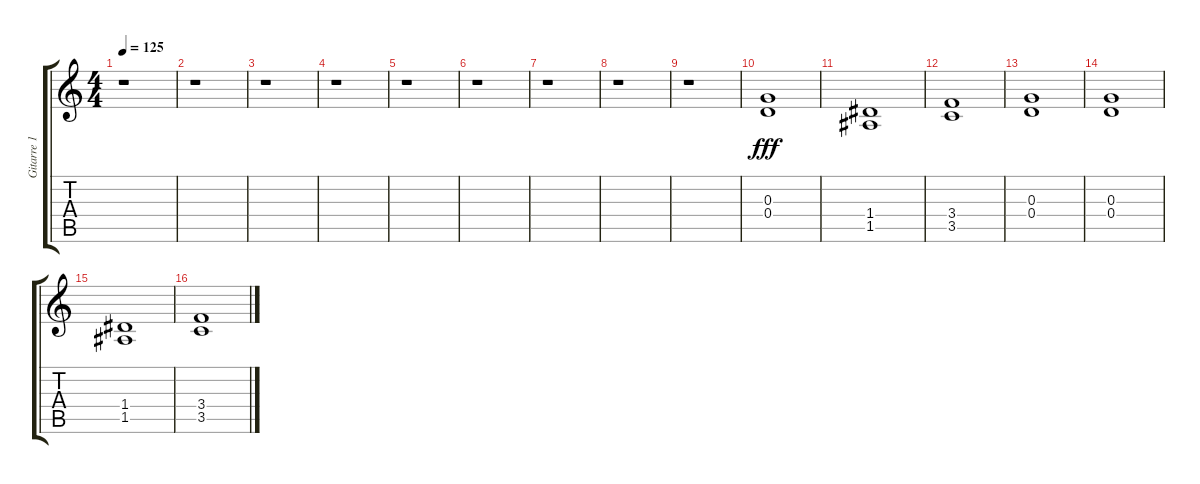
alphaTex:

\track ("Gitarre 1" "Gitarre 1") {instrument overdrivenguitar}
\staff {score tabs}
\tuning (E4 B3 G3 D3 A2 E2) {hide}
\ts (4 4)
\tempo 125
\clef g2
\ks c
r.1{dy fff instrument overdrivenguitar} |
r.1 |
r.1 |
r.1 |
r.1 |
r.1 |
r.1 |
r.1 |
r.1 |
(0.3 0.4).1 |
(1.4 1.5).1 |
(3.4 3.5).1 |
(0.3 0.4).1 |
(0.3 0.4).1 |
(1.4 1.5).1 |
(3.4 3.5).1
